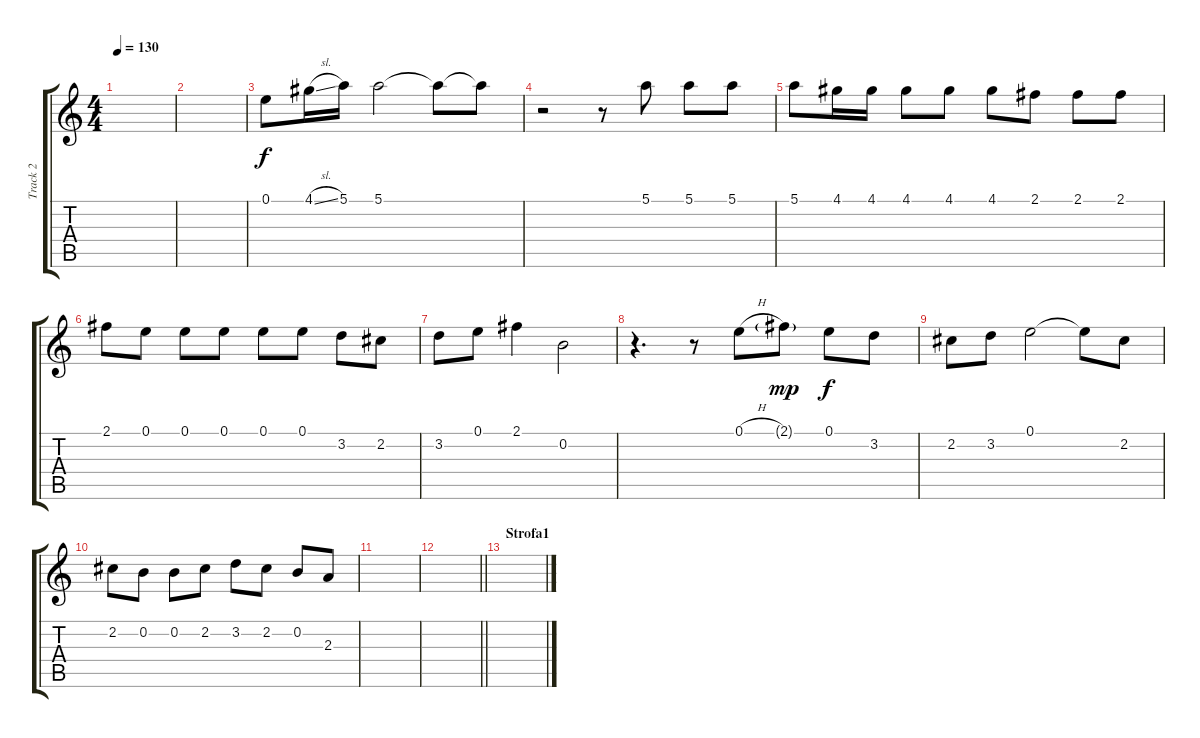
\track ("Track 2" "Track 2") {instrument overdrivenguitar}
\staff {score tabs}
\tuning (E4 B3 G3 D3 A2 E2) {hide}
\ts (4 4)
\tempo 130
\clef g2
\ks c
|
|
0.1.8 4.1{sl}.16 5.1.16 5.1.2 5.1{t}.8 5.1{t}.8 |
r.2 r.8 5.1.8 5.1.8 5.1.8 |
5.1.8 4.1.16 4.1.16 4.1.8 4.1.8 4.1.8 2.1.8 2.1.8 2.1.8 |
2.1.8 0.1.8 0.1.8 0.1.8 0.1.8 0.1.8 3.2.8 2.2.8 |
3.2.8 0.1.8 2.1.4 0.2.2 |
r.4{d} r.8 0.1{h}.8 2.1{g}.8{dy mp} 0.1.8{dy f} 3.2.8 |
2.2.8 3.2.8 0.1.2 0.1{t}.8 2.2.8 |
2.2.8 0.2.8 0.2.8 2.2.8 3.2.8 2.2.8 0.2.8 2.3.8 |
|
\barLineRight lightlight
|
\section ("" "Strofa1")
